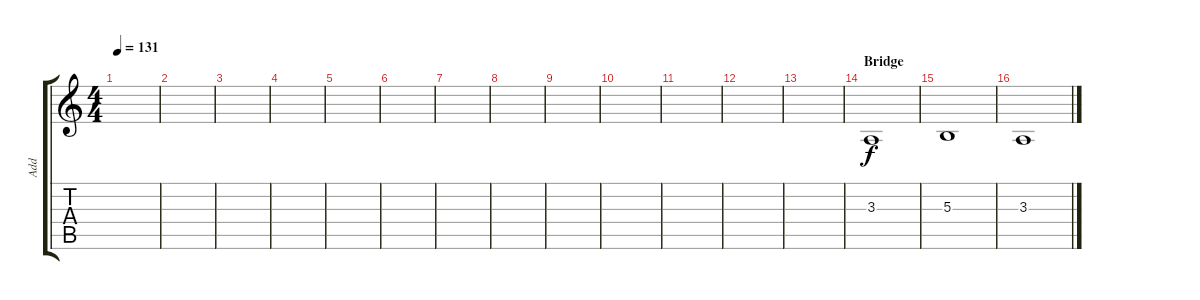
\track ("Add" "Add") {instrument stringensemble1}
\staff {score tabs}
\tuning (Eb4 Bb3 Gb3 Db3 Ab2 Eb2) {hide}
\ts (4 4)
\tempo 131
\clef g2
\ks c
|
|
|
|
|
\section ("" "")
|
|
|
|
|
|
|
|
\section ("" "Bridge")
3.3.1 |
5.3.1 |
3.3.1
